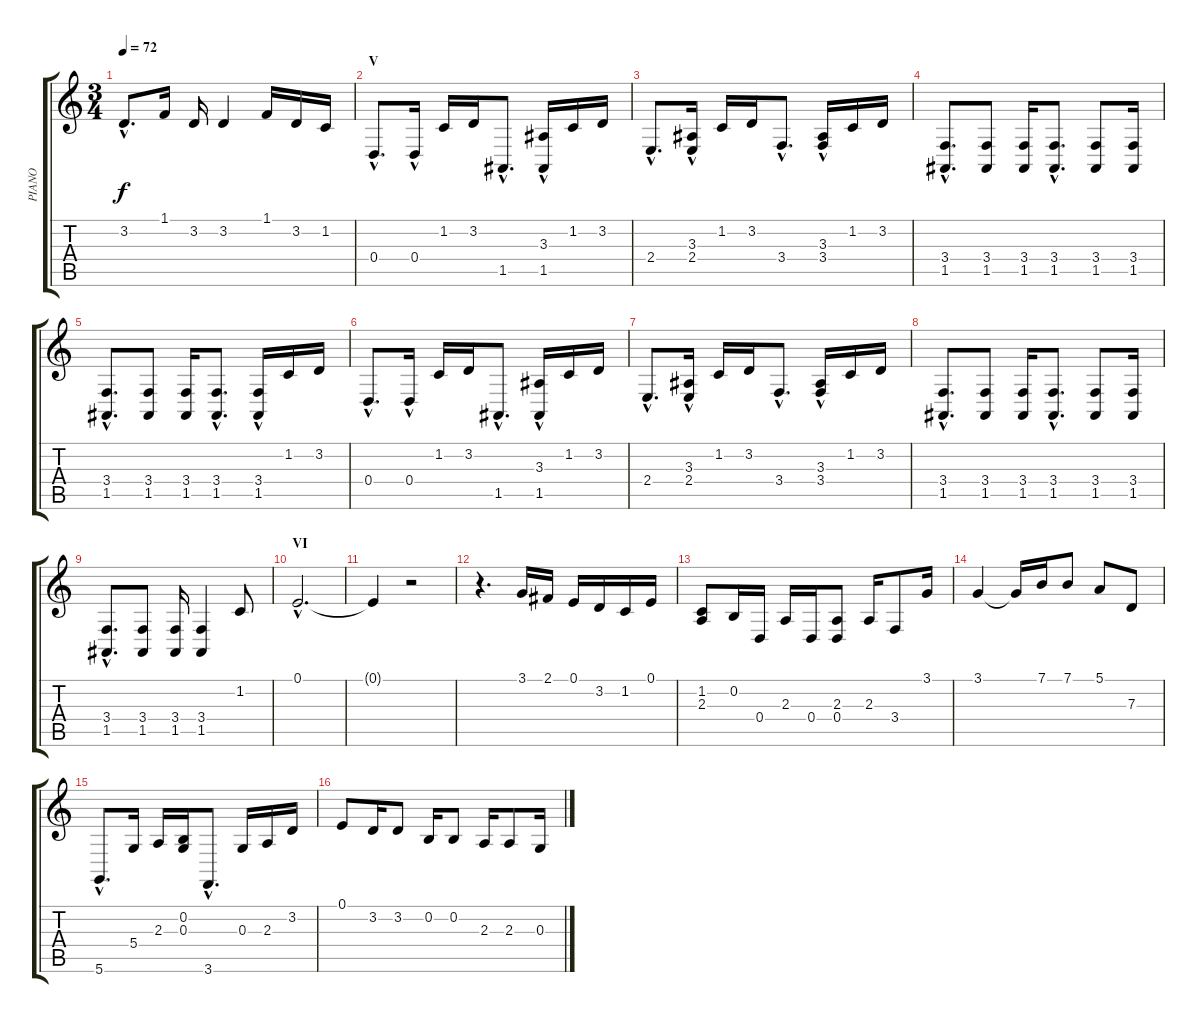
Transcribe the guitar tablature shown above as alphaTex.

\track ("PIANO" "PIANO") {instrument acousticgrandpiano}
\staff {score tabs}
\tuning (E4 B3 G3 D3 A2 D2) {hide}
\ts (3 4)
\tempo 72
\clef g2
\ks c
3.2{hac t}.8{d dy f} 1.1.16 3.2.16 3.2.4 1.1.16 3.2.16 1.2.16 |
\section ("" "V")
0.4{hac}.8{d} 0.4{hac}.16 1.2.16 3.2.16 1.5{hac}.8{d} (3.3{hac} 1.5{hac}).16 1.2.16 3.2.16 |
2.4{hac}.8{d} (3.3{hac} 2.4{hac}).16 1.2.16 3.2.16 3.4{hac}.8{d} (3.3{hac} 3.4{hac}).16 1.2.16 3.2.16 |
(3.4{hac} 1.5{hac}).8{d} (3.4 1.5).8 (3.4 1.5).16 (3.4 1.5{hac}).8{d} (3.4 1.5).8 (3.4 1.5).16 |
(3.4{hac} 1.5{hac}).8{d} (3.4 1.5).8 (3.4 1.5).16 (3.4{hac} 1.5{hac}).8{d} (3.4{hac} 1.5{hac}).16 1.2.16 3.2.16 |
0.4{hac}.8{d} 0.4{hac}.16 1.2.16 3.2.16 1.5{hac}.8{d} (3.3{hac} 1.5{hac}).16 1.2.16 3.2.16 |
2.4{hac}.8{d} (3.3{hac} 2.4{hac}).16 1.2.16 3.2.16 3.4{hac}.8{d} (3.3{hac} 3.4{hac}).16 1.2.16 3.2.16 |
(3.4{hac} 1.5{hac}).8{d} (3.4 1.5).8 (3.4 1.5).16 (3.4{hac} 1.5{hac}).8{d} (3.4 1.5).8 (3.4 1.5).16 |
(3.4{hac} 1.5{hac}).8{d} (3.4 1.5).8 (3.4 1.5).16 (3.4 1.5).4 1.2.8 |
\section ("" "VI")
0.1{hac}.2{d} |
0.1{t}.4 r.2 |
r.4{d} 3.1.16 2.1.16 0.1.16 3.2.16 1.2.16 0.1.16 |
(1.2 2.3).8 0.2.16 0.4.16 2.3.16 0.4.16 (2.3 0.4).8 2.3.16 3.4.8 3.1.16 |
3.1.4 3.1{t}.16 7.1.16 7.1.8 5.1.8 7.3.8 |
5.6{hac}.8{d} 5.4.16 2.3.16 (0.2 0.3).16 3.6{hac}.8{d} 0.3.16 2.3.16 3.2.16 |
0.1.8 3.2.16 3.2.8 0.2.16 0.2.8 2.3.16 2.3.8 0.3.16
